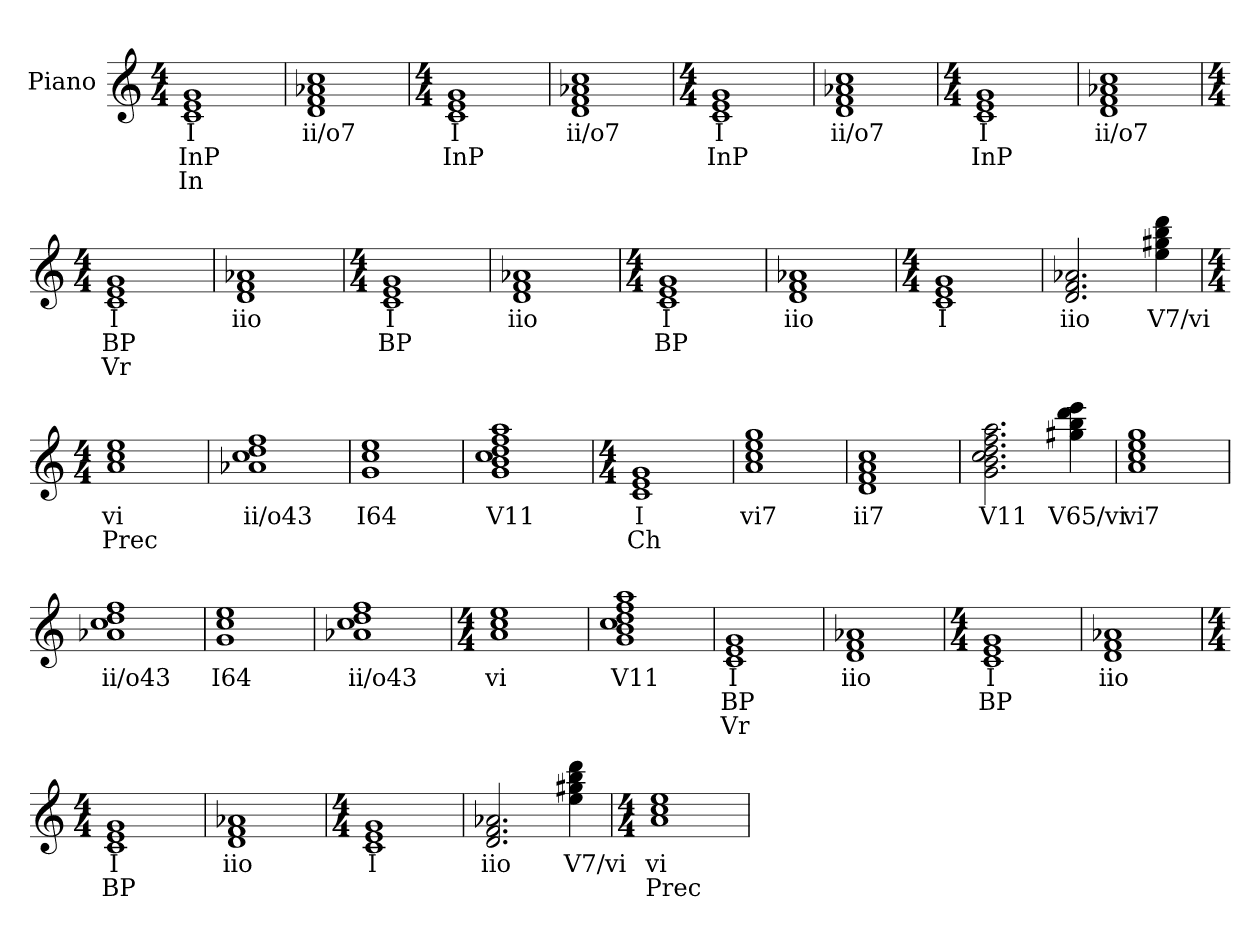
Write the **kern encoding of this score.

**kern	**text	**text	**text
*part1	*part1	*part1	*part1
*staff1	*staff1	*staff1	*staff1
*I"Piano	*	*	*
*I'Pno	*	*	*
*k[]	*	*	*
*C:	*	*	*
*M4/4	*	*	*
=	=	=	=
1c 1e 1g	I	InP	In
=	=	=	=
*k[]	*	*	*
*C:	*	*	*
1d 1f 1a-X 1cc	ii/o7	.	.
=	=	=	=
*k[]	*	*	*
*C:	*	*	*
*M4/4	*	*	*
1c 1e 1g	I	InP	.
=	=	=	=
*k[]	*	*	*
*C:	*	*	*
1d 1f 1a-X 1cc	ii/o7	.	.
=	=	=	=
*k[]	*	*	*
*C:	*	*	*
*M4/4	*	*	*
1c 1e 1g	I	InP	.
=	=	=	=
*k[]	*	*	*
*C:	*	*	*
1d 1f 1a-X 1cc	ii/o7	.	.
=	=	=	=
*k[]	*	*	*
*C:	*	*	*
*M4/4	*	*	*
1c 1e 1g	I	InP	.
=	=	=	=
*k[]	*	*	*
*C:	*	*	*
1d 1f 1a-X 1cc	ii/o7	.	.
=	=	=	=
*k[]	*	*	*
*C:	*	*	*
*M4/4	*	*	*
1c 1e 1g	I	BP	Vr
=	=	=	=
*k[]	*	*	*
*C:	*	*	*
1d 1f 1a-X	iio	.	.
=	=	=	=
*k[]	*	*	*
*C:	*	*	*
*M4/4	*	*	*
1c 1e 1g	I	BP	.
=	=	=	=
*k[]	*	*	*
*C:	*	*	*
1d 1f 1a-X	iio	.	.
=	=	=	=
*k[]	*	*	*
*C:	*	*	*
*M4/4	*	*	*
1c 1e 1g	I	BP	.
=	=	=	=
*k[]	*	*	*
*C:	*	*	*
1d 1f 1a-X	iio	.	.
=	=	=	=
*k[]	*	*	*
*C:	*	*	*
*M4/4	*	*	*
1c 1e 1g	I	.	.
=	=	=	=
*k[]	*	*	*
*C:	*	*	*
2.d 2.f 2.a-X	iio	.	.
4ee 4gg#X 4bb 4ddd	V7/vi	.	.
=	=	=	=
*k[]	*	*	*
*C:	*	*	*
*M4/4	*	*	*
1a 1cc 1ee	vi	Prec	.
=	=	=	=
*k[]	*	*	*
*C:	*	*	*
1a-X 1cc 1dd 1ff	ii/o43	.	.
=	=	=	=
*k[]	*	*	*
*C:	*	*	*
1g 1cc 1ee	I64	.	.
=	=	=	=
*k[]	*	*	*
*C:	*	*	*
1g 1b 1dd 1ff 1aa 1cc	V11	.	.
=	=	=	=
*k[]	*	*	*
*C:	*	*	*
*M4/4	*	*	*
1c 1e 1g	I	Ch	.
=	=	=	=
*k[]	*	*	*
*C:	*	*	*
1a 1cc 1ee 1gg	vi7	.	.
=	=	=	=
*k[]	*	*	*
*C:	*	*	*
1d 1f 1a 1cc	ii7	.	.
=	=	=	=
*k[]	*	*	*
*C:	*	*	*
2.g 2.b 2.dd 2.ff 2.aa 2.cc	V11	.	.
4gg#X 4bb 4ddd 4eee	V65/vi	.	.
=	=	=	=
*k[]	*	*	*
*C:	*	*	*
1a 1cc 1ee 1gg	vi7	.	.
=	=	=	=
*k[]	*	*	*
*C:	*	*	*
1a-X 1cc 1dd 1ff	ii/o43	.	.
=	=	=	=
*k[]	*	*	*
*C:	*	*	*
1g 1cc 1ee	I64	.	.
=	=	=	=
*k[]	*	*	*
*C:	*	*	*
1a-X 1cc 1dd 1ff	ii/o43	.	.
=	=	=	=
*k[]	*	*	*
*C:	*	*	*
*M4/4	*	*	*
1a 1cc 1ee	vi	.	.
=	=	=	=
*k[]	*	*	*
*C:	*	*	*
1g 1b 1dd 1ff 1aa 1cc	V11	.	.
=	=	=	=
*k[]	*	*	*
*C:	*	*	*
1c 1e 1g	I	BP	Vr
=	=	=	=
*k[]	*	*	*
*C:	*	*	*
1d 1f 1a-X	iio	.	.
=	=	=	=
*k[]	*	*	*
*C:	*	*	*
*M4/4	*	*	*
1c 1e 1g	I	BP	.
=	=	=	=
*k[]	*	*	*
*C:	*	*	*
1d 1f 1a-X	iio	.	.
=	=	=	=
*k[]	*	*	*
*C:	*	*	*
*M4/4	*	*	*
1c 1e 1g	I	BP	.
=	=	=	=
*k[]	*	*	*
*C:	*	*	*
1d 1f 1a-X	iio	.	.
=	=	=	=
*k[]	*	*	*
*C:	*	*	*
*M4/4	*	*	*
1c 1e 1g	I	.	.
=	=	=	=
*k[]	*	*	*
*C:	*	*	*
2.d 2.f 2.a-X	iio	.	.
4ee 4gg#X 4bb 4ddd	V7/vi	.	.
=	=	=	=
*k[]	*	*	*
*C:	*	*	*
*M4/4	*	*	*
1a 1cc 1ee	vi	Prec	.
=	=	=	=
*-	*-	*-	*-
